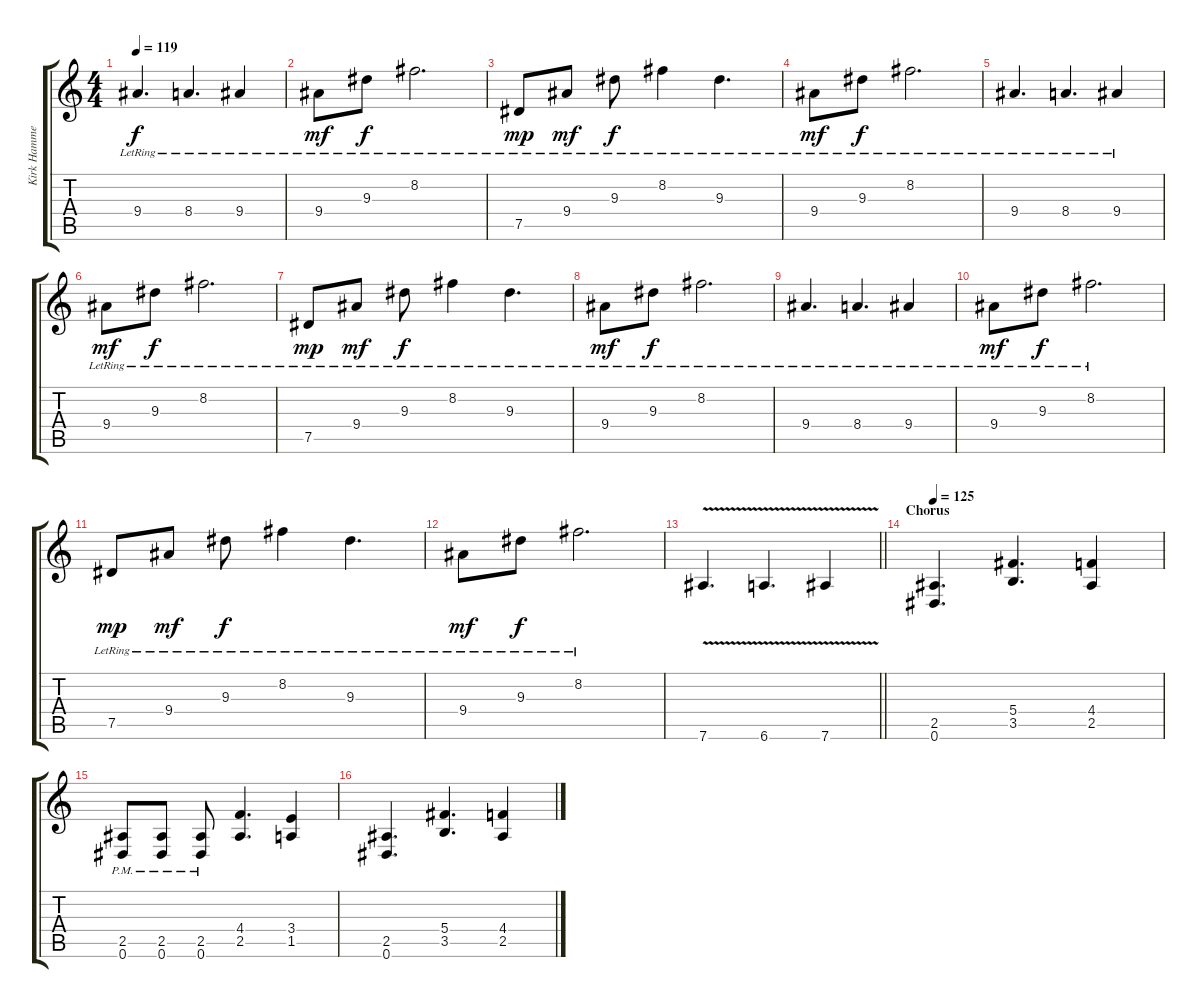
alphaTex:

\track ("Kirk Hammett" "Kirk Hamme") {instrument distortionguitar}
\staff {score tabs}
\tuning (Eb4 Bb3 Gb3 Db3 Ab2 Eb2) {hide}
\ts (4 4)
\tempo 119
\clef g2
\ks c
9.4{lr}.4{d dy f} 8.4{lr}.4{d} 9.4{lr}.4 |
9.4{lr}.8{dy mf} 9.3{lr}.8{dy f} 8.2{lr}.2{d} |
7.5{lr}.8{dy mp} 9.4{lr}.8{dy mf} 9.3{lr}.8{dy f} 8.2{lr}.4 9.3{lr}.4{d} |
9.4{lr}.8{dy mf} 9.3{lr}.8{dy f} 8.2{lr}.2{d} |
9.4{lr}.4{d} 8.4{lr}.4{d} 9.4{lr}.4 |
9.4{lr}.8{dy mf} 9.3{lr}.8{dy f} 8.2{lr}.2{d} |
7.5{lr}.8{dy mp} 9.4{lr}.8{dy mf} 9.3{lr}.8{dy f} 8.2{lr}.4 9.3{lr}.4{d} |
9.4{lr}.8{dy mf} 9.3{lr}.8{dy f} 8.2{lr}.2{d} |
9.4{lr}.4{d} 8.4{lr}.4{d} 9.4{lr}.4 |
9.4{lr}.8{dy mf} 9.3{lr}.8{dy f} 8.2{lr}.2{d} |
7.5{lr}.8{dy mp} 9.4{lr}.8{dy mf} 9.3{lr}.8{dy f} 8.2{lr}.4 9.3{lr}.4{d} |
9.4{lr}.8{dy mf} 9.3{lr}.8{dy f} 8.2{lr}.2{d} |
\barLineRight lightlight
7.6{v}.4{d instrument distortionguitar} 6.6{v}.4{d} 7.6{v}.4 |
\section ("" "Chorus")
\tempo 125
(2.5 0.6).4{d} (5.4 3.5).4{d} (4.4 2.5).4 |
(2.5{pm} 0.6{pm}).8 (2.5{pm} 0.6{pm}).8 (2.5{pm} 0.6{pm}).8 (4.4 2.5).4{d} (3.4 1.5).4 |
(2.5 0.6).4{d} (5.4 3.5).4{d} (4.4 2.5).4
